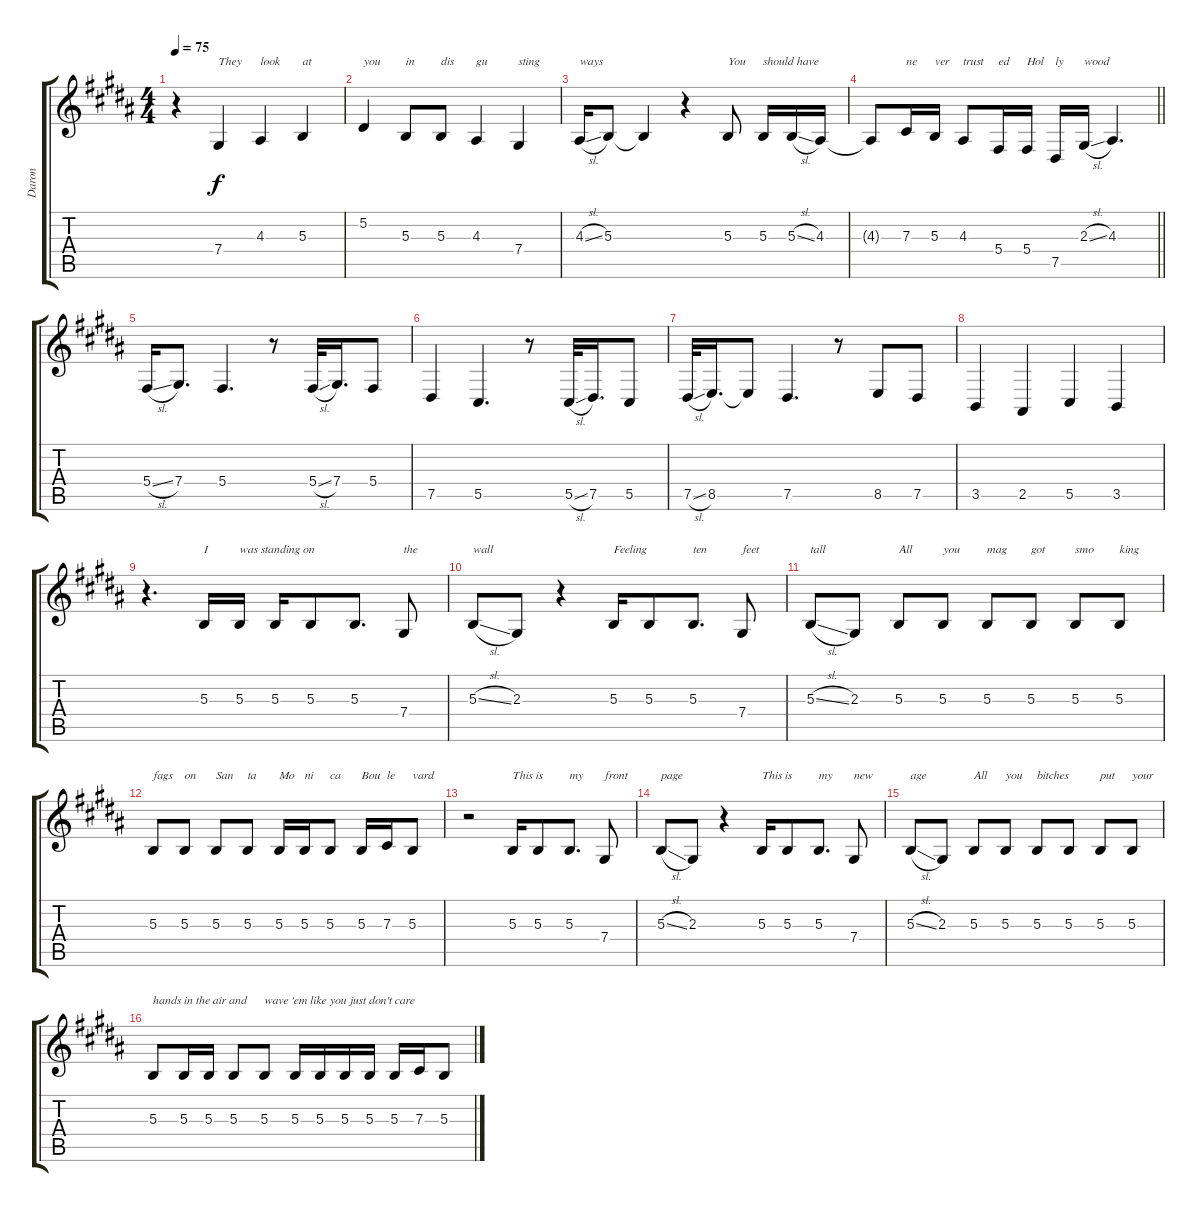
\track ("Daron" "Daron") {instrument synthvoice}
\staff {score tabs}
\tuning (Eb4 Bb3 Gb3 Db3 Ab2 Eb2) {hide}
\ts (4 4)
\tempo 75
\clef g2
\ks g#minor
r.4{dy f} 7.4.4{txt "They"} 4.3.4{txt "look"} 5.3.4{txt "at"} |
5.2.4{txt "you"} 5.3.8{txt "in"} 5.3.8{txt "dis"} 4.3.4{txt "gu"} 7.4.4{txt "sting"} |
4.3{sl}.16{txt "ways"} 5.3.8 5.3{t}.4 r.4 5.3.8{txt "You"} 5.3.16{txt "should have"} 5.3{sl}.16 4.3.16 |
\barLineRight lightlight
4.3{t}.8 7.3.16{txt "ne"} 5.3.16{txt "ver"} 4.3.8{txt "trust"} 5.4.16{txt "ed"} 5.4.16{txt "Hol"} 7.5.16{txt "ly"} 2.3{sl}.16{txt "wood"} 4.3.4{d} |
5.4{sl}.16 7.4.8{d} 5.4.4{d} r.8 5.4{sl}.32 7.4.16{d} 5.4.8 |
7.5.4 5.5.4{d} r.8 5.5{sl}.32 7.5.16{d} 5.5.8 |
7.5{sl}.32 8.5.16{d} 8.5{t}.8 7.5.4{d} r.8 8.5.8 7.5.8 |
3.5.4 2.5.4 5.5.4 3.5.4 |
r.4{d} 5.3.16{txt "I"} 5.3.16{txt "was standing on"} 5.3.16 5.3.8 5.3.8{d} 7.4.8{txt "the"} |
5.3{sl}.8{txt "wall"} 2.3.8 r.4 5.3.16{txt "Feeling"} 5.3.8 5.3.8{d txt "ten"} 7.4.8{txt "feet"} |
5.3{sl}.8{txt "tall"} 2.3.8 5.3.8{txt "All"} 5.3.8{txt "you"} 5.3.8{txt "mag"} 5.3.8{txt "got"} 5.3.8{txt "smo"} 5.3.8{txt "king"} |
5.3.8{txt "fags"} 5.3.8{txt "on"} 5.3.8{txt "San"} 5.3.8{txt "ta"} 5.3.16{txt "Mo"} 5.3.16{txt "ni"} 5.3.8{txt "ca"} 5.3.16{txt "Bou"} 7.3.16{txt "le"} 5.3.8{txt "vard"} |
r.2 5.3.16{txt "This is"} 5.3.8 5.3.8{d txt "my"} 7.4.8{txt "front"} |
5.3{sl}.8{txt "page"} 2.3.8 r.4 5.3.16{txt "This is"} 5.3.8 5.3.8{d txt "my"} 7.4.8{txt "new"} |
5.3{sl}.8{txt "age"} 2.3.8 5.3.8{txt "All"} 5.3.8{txt "you"} 5.3.8{txt "bitches"} 5.3.8 5.3.8{txt "put"} 5.3.8{txt "your"} |
5.3.8{txt "hands in the air and"} 5.3.16 5.3.16 5.3.8 5.3.8{txt "wave 'em like you just don't care"} 5.3.16 5.3.16 5.3.16 5.3.16 5.3.16 7.3.16 5.3.8
